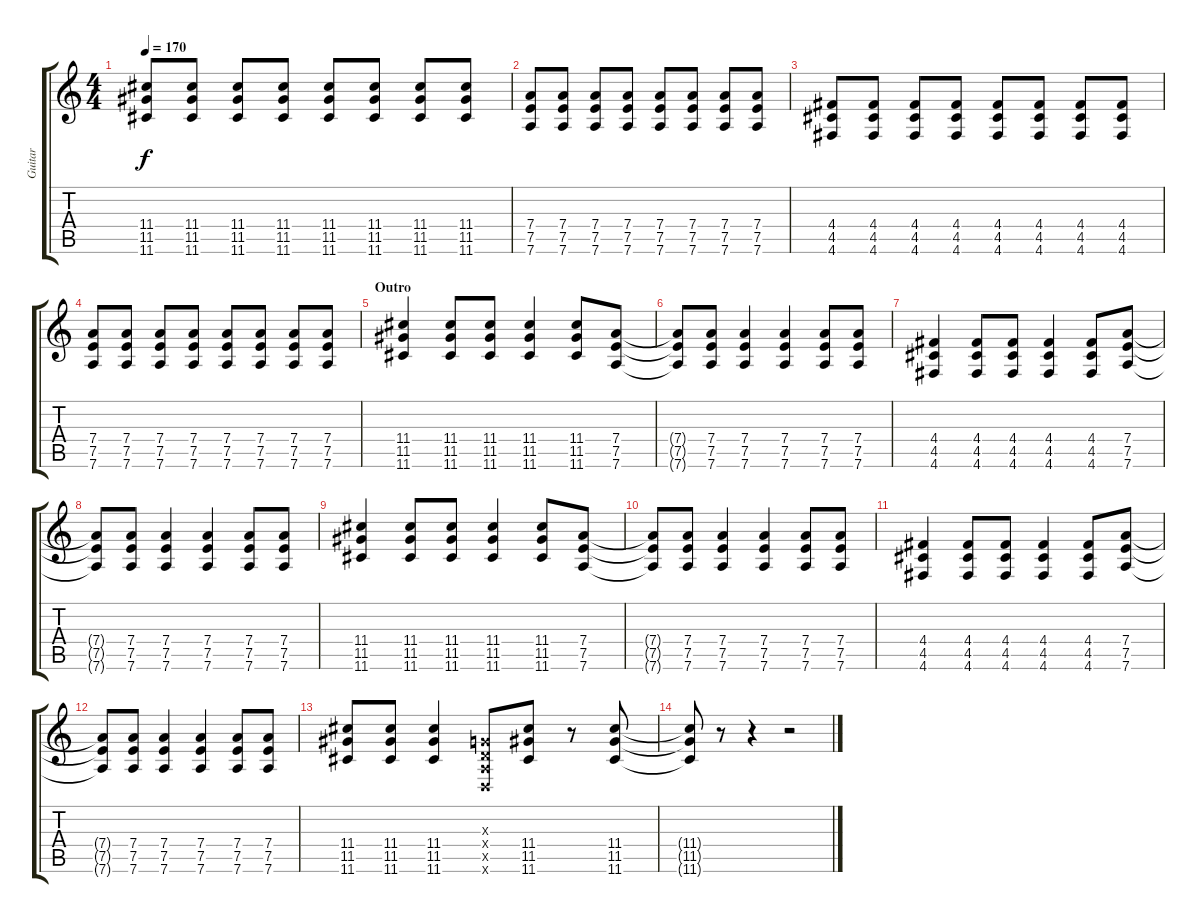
\track ("Guitar" "Guitar") {instrument distortionguitar}
\staff {score tabs}
\tuning (E4 B3 G3 D3 A2 D2) {hide}
\ts (4 4)
\tempo 170
\clef g2
\ks c
(11.4 11.5 11.6).8{dy f} (11.4 11.5 11.6).8 (11.4 11.5 11.6).8 (11.4 11.5 11.6).8 (11.4 11.5 11.6).8 (11.4 11.5 11.6).8 (11.4 11.5 11.6).8 (11.4 11.5 11.6).8 |
(7.4 7.5 7.6).8 (7.4 7.5 7.6).8 (7.4 7.5 7.6).8 (7.4 7.5 7.6).8 (7.4 7.5 7.6).8 (7.4 7.5 7.6).8 (7.4 7.5 7.6).8 (7.4 7.5 7.6).8 |
(4.4 4.5 4.6).8 (4.4 4.5 4.6).8 (4.4 4.5 4.6).8 (4.4 4.5 4.6).8 (4.4 4.5 4.6).8 (4.4 4.5 4.6).8 (4.4 4.5 4.6).8 (4.4 4.5 4.6).8 |
(7.4 7.5 7.6).8 (7.4 7.5 7.6).8 (7.4 7.5 7.6).8 (7.4 7.5 7.6).8 (7.4 7.5 7.6).8 (7.4 7.5 7.6).8 (7.4 7.5 7.6).8 (7.4 7.5 7.6).8 |
\section ("" "Outro")
(11.4 11.5 11.6).4 (11.4 11.5 11.6).8 (11.4 11.5 11.6).8 (11.4 11.5 11.6).4 (11.4 11.5 11.6).8 (7.4 7.5 7.6).8 |
(7.4{t} 7.5{t} 7.6{t}).8 (7.4 7.5 7.6).8 (7.4 7.5 7.6).4 (7.4 7.5 7.6).4 (7.4 7.5 7.6).8 (7.4 7.5 7.6).8 |
(4.4 4.5 4.6).4 (4.4 4.5 4.6).8 (4.4 4.5 4.6).8 (4.4 4.5 4.6).4 (4.4 4.5 4.6).8 (7.4 7.5 7.6).8 |
(7.4{t} 7.5{t} 7.6{t}).8 (7.4 7.5 7.6).8 (7.4 7.5 7.6).4 (7.4 7.5 7.6).4 (7.4 7.5 7.6).8 (7.4 7.5 7.6).8 |
(11.4 11.5 11.6).4 (11.4 11.5 11.6).8 (11.4 11.5 11.6).8 (11.4 11.5 11.6).4 (11.4 11.5 11.6).8 (7.4 7.5 7.6).8 |
(7.4{t} 7.5{t} 7.6{t}).8 (7.4 7.5 7.6).8 (7.4 7.5 7.6).4 (7.4 7.5 7.6).4 (7.4 7.5 7.6).8 (7.4 7.5 7.6).8 |
(4.4 4.5 4.6).4 (4.4 4.5 4.6).8 (4.4 4.5 4.6).8 (4.4 4.5 4.6).4 (4.4 4.5 4.6).8 (7.4 7.5 7.6).8 |
(7.4{t} 7.5{t} 7.6{t}).8 (7.4 7.5 7.6).8 (7.4 7.5 7.6).4 (7.4 7.5 7.6).4 (7.4 7.5 7.6).8 (7.4 7.5 7.6).8 |
(11.4 11.5 11.6).8 (11.4 11.5 11.6).8 (11.4 11.5 11.6).4 (0.3{x} 0.4{x} 0.5{x} 0.6{x}).8 (11.4 11.5 11.6).8 r.8 (11.4 11.5 11.6).8 |
(11.4{t} 11.5{t} 11.6{t}).8 r.8 r.4 r.2
